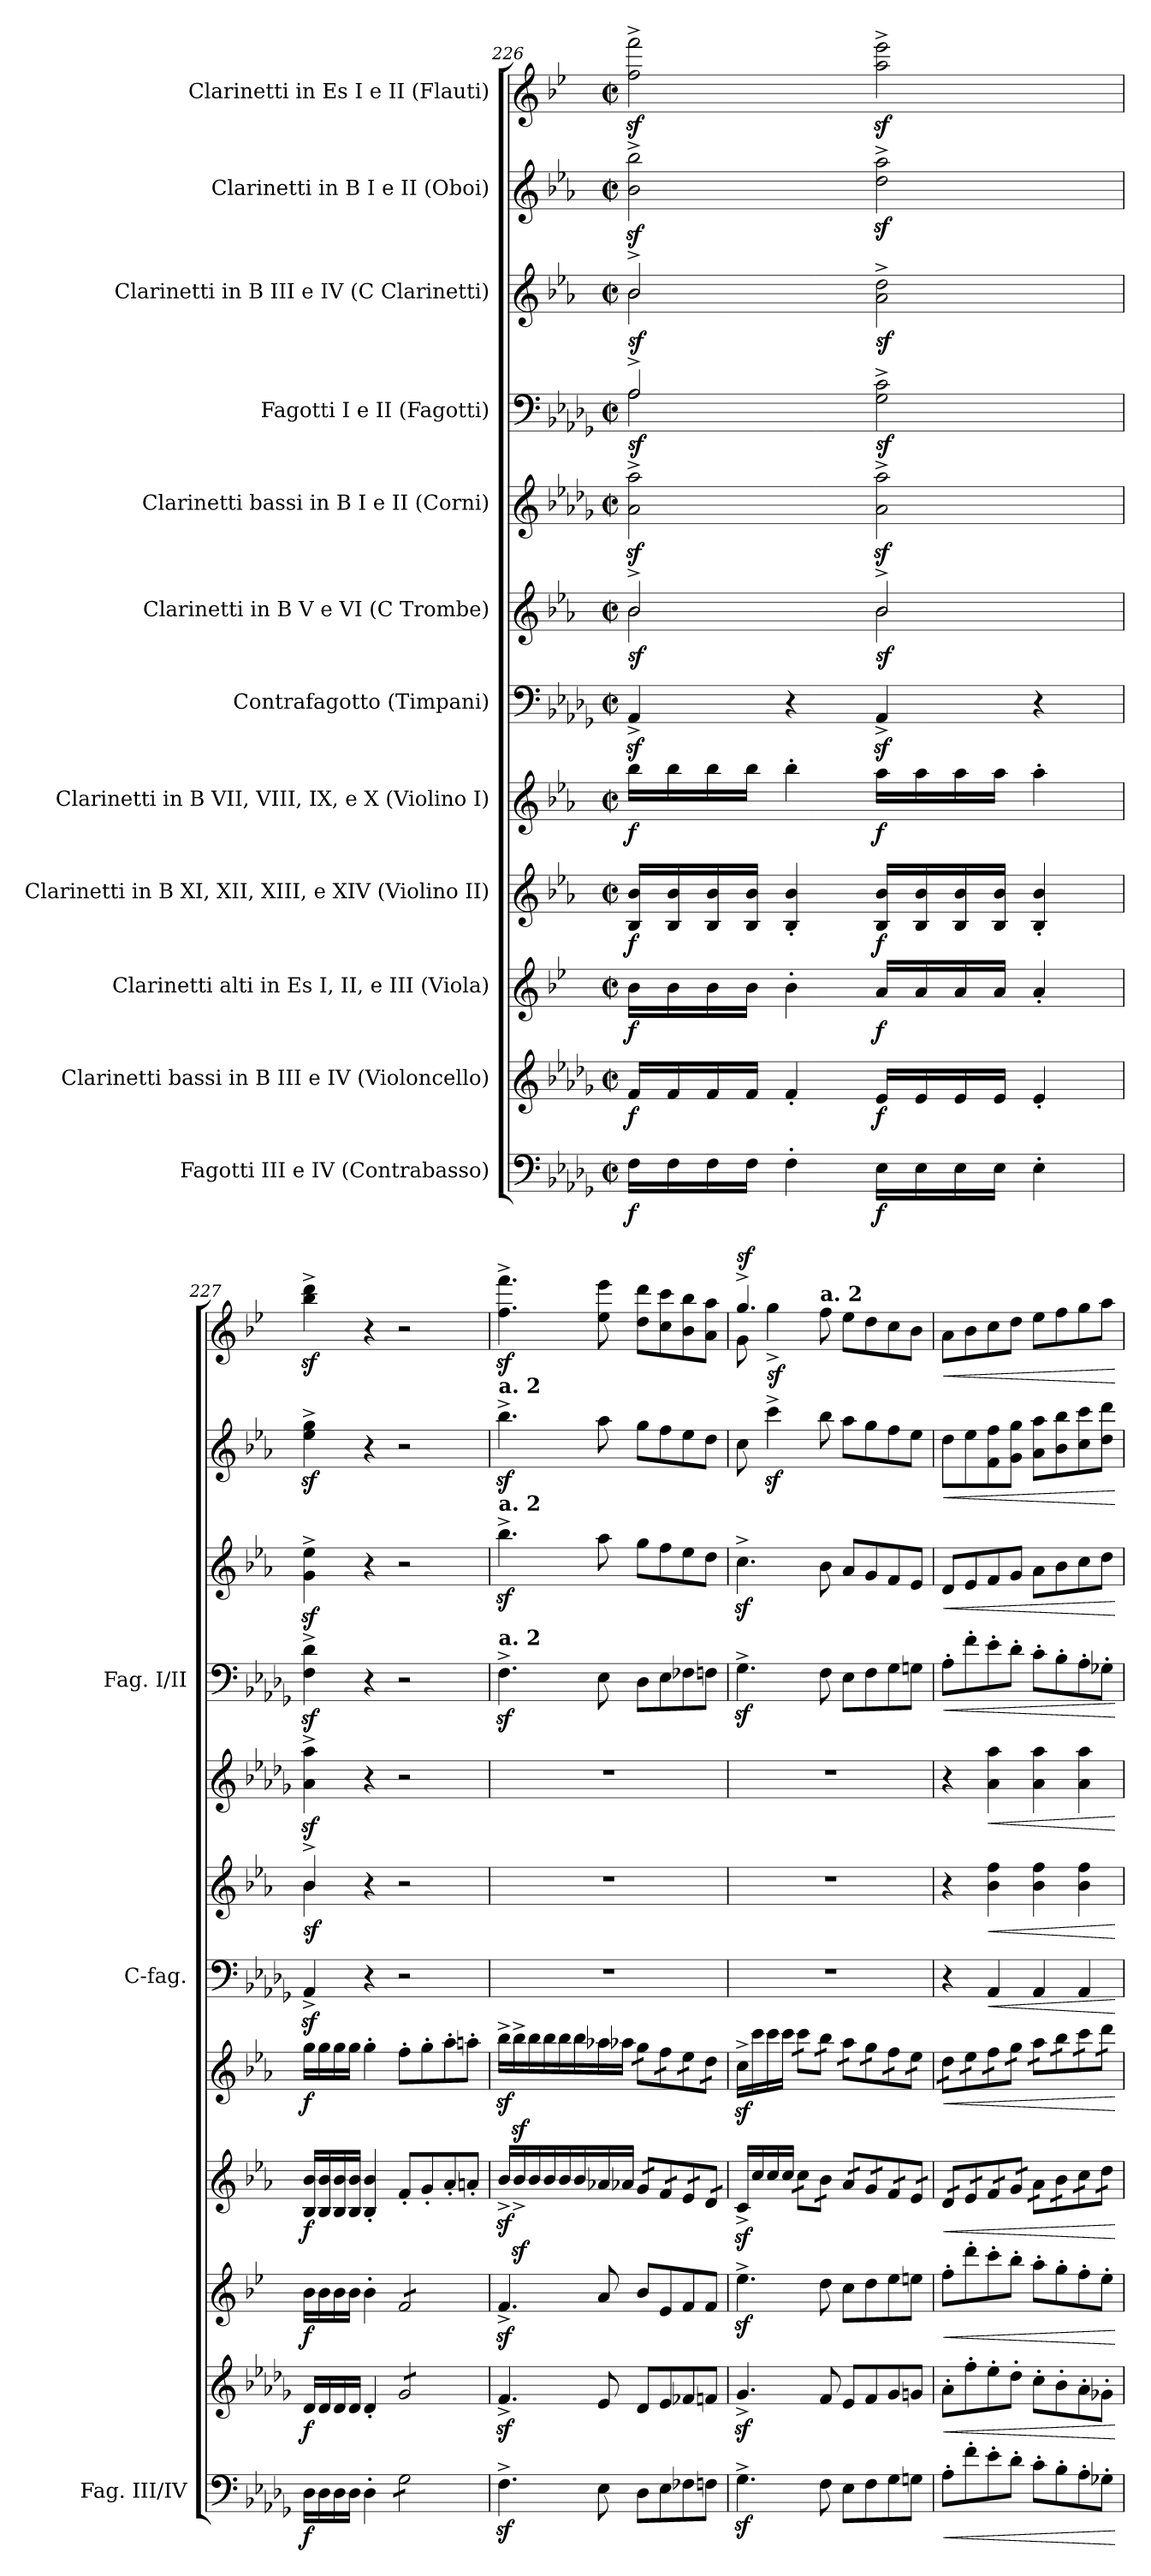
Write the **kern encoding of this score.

**kern	**dynam	**kern	**dynam	**kern	**dynam	**kern	**dynam	**kern	**dynam	**kern	**dynam	**kern	**dynam	**kern	**dynam	**kern	**dynam	**kern	**dynam	**kern	**dynam	**kern	**dynam
*part12	*part12	*part11	*part11	*part10	*part10	*part9	*part9	*part8	*part8	*part7	*part7	*part6	*part6	*part5	*part5	*part4	*part4	*part3	*part3	*part2	*part2	*part1	*part1
*staff12	*staff12	*staff11	*staff11	*staff10	*staff10	*staff9	*staff9	*staff8	*staff8	*staff7	*staff7	*staff6	*staff6	*staff5	*staff5	*staff4	*staff4	*staff3	*staff3	*staff2	*staff2	*staff1	*staff1
*I"Fagotti III e IV (Contrabasso)	*	*I"Clarinetti bassi in B III e IV (Violoncello)	*	*I"Clarinetti alti in Es I, II, e III (Viola)	*	*I"Clarinetti in B XI, XII, XIII, e XIV (Violino II)	*	*I"Clarinetti in B VII, VIII, IX, e X (Violino I)	*	*I"Contrafagotto (Timpani)	*	*I"Clarinetti in B V e VI (C Trombe)	*	*I"Clarinetti bassi in B I e II (Corni)	*	*I"Fagotti I e II (Fagotti)	*	*I"Clarinetti in B III e IV (C Clarinetti)	*	*I"Clarinetti in B I e II (Oboi)	*	*I"Clarinetti in Es I e II (Flauti)	*
*I'Fag. III/IV	*	*	*	*	*	*	*	*	*	*I'C-fag.	*	*	*	*	*	*I'Fag. I/II	*	*	*	*	*	*	*
!!LO:PB:g=z
*clefF4	*	*clefG2	*	*clefG2	*	*clefG2	*	*clefG2	*	*clefF4	*	*clefG2	*	*clefG2	*	*clefF4	*	*clefG2	*	*clefG2	*	*clefG2	*
*	*	*ITrd8c14	*	*ITrd5c9	*	*ITrd1c2	*	*ITrd1c2	*	*ITrd7c12	*	*ITrd1c2	*	*ITrd8c14	*	*	*	*ITrd1c2	*	*ITrd1c2	*	*ITrd-2c-3	*
*k[b-e-a-d-g-]	*	*k[b-e-a-d-g-]	*	*k[b-e-a-d-g-]	*	*k[b-e-a-d-g-]	*	*k[b-e-a-d-g-]	*	*k[b-e-a-d-g-]	*	*k[b-e-a-d-g-]	*	*k[b-e-a-d-g-]	*	*k[b-e-a-d-g-]	*	*k[b-e-a-d-g-]	*	*k[b-e-a-d-g-]	*	*k[b-e-a-d-g-]	*
*M2/2	*	*M2/2	*	*M2/2	*	*M2/2	*	*M2/2	*	*M2/2	*	*M2/2	*	*M2/2	*	*M2/2	*	*M2/2	*	*M2/2	*	*M2/2	*
*met(c|)	*	*met(c|)	*	*met(c|)	*	*met(c|)	*	*met(c|)	*	*met(c|)	*	*met(c|)	*	*met(c|)	*	*met(c|)	*	*met(c|)	*	*met(c|)	*	*met(c|)	*
=226	=226	=226	=226	=226	=226	=226	=226	=226	=226	=226	=226	=226	=226	=226	=226	=226	=226	=226	=226	=226	=226	=226	=226
*	*	*	*	*	*	*	*	*	*	*	*	*^	*	*	*	*^	*	*^	*	*	*	*	*
!	!LO:DY:b	!	!LO:DY:b	!	!LO:DY:b	!	!LO:DY:b	!	!LO:DY:b	!	!	!	!	!LO:DY:b	!	!	!	!	!LO:DY:b	!	!	!LO:DY:b	!	!	!	!
16F\LL	f	16F/LL	f	16d-\LL	f	16A-/ 16a-/LL	f	16aa-\LL	f	4AAA-z<^/	.	2a-^/	2a-\	sf	2A-\z<^ 2a-\z<^	.	2A-^/	2A-\	sf	2a-^/	2a-\	sf	2a-\z<^ 2aa-\z<^	.	2aa-\z<^ 2aaa-\z<^	.
16F\	.	16F/	.	16d-\	.	16A-/ 16a-/	.	16aa-\	.	.	.	.	.	.	.	.	.	.	.	.	.	.	.	.	.	.
16F\	.	16F/	.	16d-\	.	16A-/ 16a-/	.	16aa-\	.	.	.	.	.	.	.	.	.	.	.	.	.	.	.	.	.	.
16F\JJ	.	16F/JJ	.	16d-\JJ	.	16A-/ 16a-/JJ	.	16aa-\JJ	.	.	.	.	.	.	.	.	.	.	.	.	.	.	.	.	.	.
4F'\	.	4F'/	.	4d-'\	.	4A-/' 4a-/'	.	4aa-'\	.	4r	.	.	.	.	.	.	.	.	.	.	.	.	.	.	.	.
!	!LO:DY:b	!	!LO:DY:b	!	!LO:DY:b	!	!LO:DY:b	!	!LO:DY:b	!	!	!	!	!LO:DY:b	!	!	!	!	!LO:DY:b	!	!	!LO:DY:b	!	!	!	!
16E-\LL	f	16E-/LL	f	16c/LL	f	16A-/ 16a-/LL	f	16gg-\LL	f	4AAA-z<^/	.	2a-^/	2a-\	sf	2A-\z<^ 2a-\z<^	.	2G-\^ 2c\^	2ryy	sf	2g-\^ 2cc\^	2ryy	sf	2cc\z<^ 2gg-\z<^	.	2ccc\z<^ 2ggg-\z<^	.
16E-\	.	16E-/	.	16c/	.	16A-/ 16a-/	.	16gg-\	.	.	.	.	.	.	.	.	.	.	.	.	.	.	.	.	.	.
16E-\	.	16E-/	.	16c/	.	16A-/ 16a-/	.	16gg-\	.	.	.	.	.	.	.	.	.	.	.	.	.	.	.	.	.	.
16E-\JJ	.	16E-/JJ	.	16c/JJ	.	16A-/ 16a-/JJ	.	16gg-\JJ	.	.	.	.	.	.	.	.	.	.	.	.	.	.	.	.	.	.
4E-'\	.	4E-'/	.	4c'/	.	4A-/' 4a-/'	.	4gg-'\	.	4r	.	.	.	.	.	.	.	.	.	.	.	.	.	.	.	.
*	*	*	*	*	*	*	*	*	*	*	*	*	*	*	*	*	*v	*v	*	*	*	*	*	*	*	*
*	*	*	*	*	*	*	*	*	*	*	*	*	*	*	*	*	*	*	*v	*v	*	*	*	*	*
=227	=227	=227	=227	=227	=227	=227	=227	=227	=227	=227	=227	=227	=227	=227	=227	=227	=227	=227	=227	=227	=227	=227	=227	=227
!	!LO:DY:b	!	!LO:DY:b	!	!LO:DY:b	!	!LO:DY:b	!	!LO:DY:b	!	!	!	!	!LO:DY:b	!	!	!	!	!	!	!	!	!	!
16D-\LL	f	16D-/LL	f	16d-\LL	f	16A-/ 16a-/LL	f	16ff\LL	f	4AAA-z<^/	.	4a-^/	4a-\	sf	4A-\z<^ 4a-\z<^	.	4F\z<^ 4d-\z<^	.	4f\z<^ 4dd-\z<^	.	4dd-\z<^ 4ff\z<^	.	4ddd-\z<^ 4fff\z<^	.
16D-\	.	16D-/	.	16d-\	.	16A-/ 16a-/	.	16ff\	.	.	.	.	.	.	.	.	.	.	.	.	.	.	.	.
16D-\	.	16D-/	.	16d-\	.	16A-/ 16a-/	.	16ff\	.	.	.	.	.	.	.	.	.	.	.	.	.	.	.	.
16D-\JJ	.	16D-/JJ	.	16d-\JJ	.	16A-/ 16a-/JJ	.	16ff\JJ	.	.	.	.	.	.	.	.	.	.	.	.	.	.	.	.
4D-'\	.	4D-'/	.	4d-'\	.	4A-/' 4a-/'	.	4ff'\	.	4r	.	4r	2.ryy	.	4r	.	4r	.	4r	.	4r	.	4r	.
*tremolo	*	*	*	*	*	*	*	*	*	*	*	*	*	*	*	*	*	*	*	*	*	*	*	*
*	*	*tremolo	*	*	*	*	*	*	*	*	*	*	*	*	*	*	*	*	*	*	*	*	*	*
*	*	*	*	*tremolo	*	*	*	*	*	*	*	*	*	*	*	*	*	*	*	*	*	*	*	*
8G-\L	.	8G-/L	.	8A-/L	.	8e-'/L	.	8ee-'\L	.	2r	.	2r	.	.	2r	.	2r	.	2r	.	2r	.	2r	.
8G-\	.	8G-/	.	8A-/	.	8f'/	.	8ff'\	.	.	.	.	.	.	.	.	.	.	.	.	.	.	.	.
8G-\	.	8G-/	.	8A-/	.	8g-'/	.	8gg-'\	.	.	.	.	.	.	.	.	.	.	.	.	.	.	.	.
8G-\J	.	8G-/J	.	8A-/J	.	8gn'/J	.	8ggn'\J	.	.	.	.	.	.	.	.	.	.	.	.	.	.	.	.
*	*	*	*	*Xtremolo	*	*	*	*	*	*	*	*	*	*	*	*	*	*	*	*	*	*	*	*
*	*	*Xtremolo	*	*	*	*	*	*	*	*	*	*	*	*	*	*	*	*	*	*	*	*	*	*
*Xtremolo	*	*	*	*	*	*	*	*	*	*	*	*	*	*	*	*	*	*	*	*	*	*	*	*
*	*	*	*	*	*	*	*	*	*	*	*	*v	*v	*	*	*	*	*	*	*	*	*	*	*
=228	=228	=228	=228	=228	=228	=228	=228	=228	=228	=228	=228	=228	=228	=228	=228	=228	=228	=228	=228	=228	=228	=228	=228
!	!	!	!	!	!	!	!	!	!	!	!	!	!	!	!	!	!	!	!	!LO:TX:a:B:t=a. 2	!	!	!
!	!	!	!	!	!	!	!	!	!	!	!	!	!	!	!	!	!	!LO:TX:a:B:t=a. 2	!	!	!	!	!
!	!	!	!	!	!	!	!	!	!	!	!	!	!	!	!	!LO:TX:a:B:t=a. 2	!	!	!	!	!	!	!
*	*	*	*	*	*	*tremolo	*	*	*	*	*	*	*	*	*	*	*	*	*	*	*	*	*
*	*	*	*	*	*	*	*	*tremolo	*	*	*	*	*	*	*	*	*	*	*	*	*	*	*
4.Fz<^\	.	4.Fz<^/	.	4.A-z<^/	.	16a-z<^/LL	.	16aa-z<^\LL	.	1r	.	1r	.	1r	.	4.Fz<^\	.	4.aa-z<^\	.	4.aa-z<^\	.	4.aa-\z<^ 4.aaa-\z<^	.
.	.	.	.	.	.	16a-z<^/	.	16aa-z<^\	.	.	.	.	.	.	.	.	.	.	.	.	.	.	.
.	.	.	.	.	.	16a-/	.	16aa-\	.	.	.	.	.	.	.	.	.	.	.	.	.	.	.
.	.	.	.	.	.	16a-/	.	16aa-\	.	.	.	.	.	.	.	.	.	.	.	.	.	.	.
.	.	.	.	.	.	16a-/	.	16aa-\	.	.	.	.	.	.	.	.	.	.	.	.	.	.	.
.	.	.	.	.	.	16a-/	.	16aa-\	.	.	.	.	.	.	.	.	.	.	.	.	.	.	.
8E-\	.	8E-/	.	8c/	.	16g-X/	.	16gg-X\	.	.	.	.	.	.	.	8E-\	.	8gg-\	.	8gg-\	.	8gg-\ 8ggg-\	.
.	.	.	.	.	.	16g-X/JJ	.	16gg-X\JJ	.	.	.	.	.	.	.	.	.	.	.	.	.	.	.
8D-\L	.	8D-/L	.	8d-/L	.	16f/LL	.	16ff\LL	.	.	.	.	.	.	.	8D-\L	.	8ff\L	.	8ff\L	.	8ff\ 8fff\L	.
.	.	.	.	.	.	16f/	.	16ff\	.	.	.	.	.	.	.	.	.	.	.	.	.	.	.
8E-\	.	8E-/	.	8G-/	.	16e-/	.	16ee-\	.	.	.	.	.	.	.	8E-\	.	8ee-\	.	8ee-\	.	8ee-\ 8eee-\	.
.	.	.	.	.	.	16e-/	.	16ee-\	.	.	.	.	.	.	.	.	.	.	.	.	.	.	.
8F-X\	.	8F-X/	.	8A-/	.	16d-/	.	16dd-\	.	.	.	.	.	.	.	8F-X\	.	8dd-\	.	8dd-\	.	8dd-\ 8ddd-\	.
.	.	.	.	.	.	16d-/	.	16dd-\	.	.	.	.	.	.	.	.	.	.	.	.	.	.	.
8Fn\J	.	8Fn/J	.	8A-/J	.	16c/	.	16cc\	.	.	.	.	.	.	.	8Fn\J	.	8cc\J	.	8cc\J	.	8cc\ 8ccc\J	.
.	.	.	.	.	.	16c/JJ	.	16cc\JJ	.	.	.	.	.	.	.	.	.	.	.	.	.	.	.
*	*	*	*	*	*	*	*	*Xtremolo	*	*	*	*	*	*	*	*	*	*	*	*	*	*	*
*	*	*	*	*	*	*Xtremolo	*	*	*	*	*	*	*	*	*	*	*	*	*	*	*	*	*
=229	=229	=229	=229	=229	=229	=229	=229	=229	=229	=229	=229	=229	=229	=229	=229	=229	=229	=229	=229	=229	=229	=229	=229
*	*	*	*	*	*	*	*	*	*	*	*	*	*	*	*	*	*	*	*	*	*	*^	*
!	!	!	!	!	!	!	!	!	!	!	!	!	!	!	!	!	!	!	!	!	!	!	!	!LO:DY:a
4.G-z<^\	.	4.G-z<^/	.	4.g-z<^\	.	16B-z<^/LL	.	16b-z<^\LL	.	1r	.	1r	.	1r	.	4.G-z<^\	.	4.b-z<^\	.	8b-\	.	4.bb-^/	8b-\	sf
.	.	.	.	.	.	16b-/	.	16bb-\	.	.	.	.	.	.	.	.	.	.	.	.	.	.	.	.
!	!	!	!	!	!	!	!	!	!	!	!	!	!	!	!	!	!	!	!	!	!	!	!	!LO:DY:b
.	.	.	.	.	.	16b-/	.	16bb-\	.	.	.	.	.	.	.	.	.	.	.	4bb-z<^\	.	.	4bb-^\	sf
.	.	.	.	.	.	16b-/JJ	.	16bb-\JJ	.	.	.	.	.	.	.	.	.	.	.	.	.	.	.	.
*	*	*	*	*	*	*tremolo	*	*	*	*	*	*	*	*	*	*	*	*	*	*	*	*	*	*
*	*	*	*	*	*	*	*	*tremolo	*	*	*	*	*	*	*	*	*	*	*	*	*	*	*	*
.	.	.	.	.	.	16b-\LL	.	16bb-\LL	.	.	.	.	.	.	.	.	.	.	.	.	.	.	.	.
.	.	.	.	.	.	16b-\	.	16bb-\	.	.	.	.	.	.	.	.	.	.	.	.	.	.	.	.
!	!	!	!	!	!	!	!	!	!	!	!	!	!	!	!	!	!	!	!	!	!	!LO:TX:a:B:t=a. 2	!	!
8F\	.	8F/	.	8f\	.	16a-\	.	16aa-\	.	.	.	.	.	.	.	8F\	.	8a-\	.	8aa-\	.	8aa-\	2ryy	.
.	.	.	.	.	.	16a-\JJ	.	16aa-\JJ	.	.	.	.	.	.	.	.	.	.	.	.	.	.	.	.
8E-\L	.	8E-/L	.	8e-\L	.	16g-/LL	.	16gg-\LL	.	.	.	.	.	.	.	8E-\L	.	8g-/L	.	8gg-\L	.	8gg-\L	.	.
.	.	.	.	.	.	16g-/	.	16gg-\	.	.	.	.	.	.	.	.	.	.	.	.	.	.	.	.
8F\	.	8F/	.	8f\	.	16f/	.	16ff\	.	.	.	.	.	.	.	8F\	.	8f/	.	8ff\	.	8ff\	.	.
.	.	.	.	.	.	16f/	.	16ff\	.	.	.	.	.	.	.	.	.	.	.	.	.	.	.	.
8G-\	.	8G-/	.	8g-\	.	16e-/	.	16ee-\	.	.	.	.	.	.	.	8G-\	.	8e-/	.	8ee-\	.	8ee-\	.	.
.	.	.	.	.	.	16e-/	.	16ee-\	.	.	.	.	.	.	.	.	.	.	.	.	.	.	.	.
8Gn\J	.	8Gn/J	.	8gn\J	.	16d-/	.	16dd-\	.	.	.	.	.	.	.	8Gn\J	.	8d-/J	.	8dd-\J	.	8dd-\J	8ryy	.
.	.	.	.	.	.	16d-/JJ	.	16dd-\JJ	.	.	.	.	.	.	.	.	.	.	.	.	.	.	.	.
=230	=230	=230	=230	=230	=230	=230	=230	=230	=230	=230	=230	=230	=230	=230	=230	=230	=230	=230	=230	=230	=230	=230	=230	=230
!	!LO:HP:b	!	!LO:HP:b	!	!LO:HP:b	!	!LO:HP:b	!	!LO:HP:b	!	!	!	!	!	!	!	!LO:HP:b	!	!LO:HP:b	!	!LO:HP:b	!	!	!LO:HP:b
*	*	*	*	*	*	*	*	*	*	*	*	*	*	*	*	*	*	*	*	*	*	*v	*v	*
8A-'\L	<	8A-'\L	<	8a-'\L	<	16c/LL	<	16cc\LL	<	4r	.	4r	.	4r	.	8A-'\L	<	8c/L	<	8cc\L	<	8cc\L	<
.	.	.	.	.	.	16c/	.	16cc\	.	.	.	.	.	.	.	.	.	.	.	.	.	.	.
8f'\	.	8f'\	.	8ff'\	.	16d-/	.	16dd-\	.	.	.	.	.	.	.	8f'\	.	8d-/	.	8dd-\	.	8dd-\	.
.	.	.	.	.	.	16d-/	.	16dd-\	.	.	.	.	.	.	.	.	.	.	.	.	.	.	.
!	!	!	!	!	!	!	!	!	!	!	!LO:HP:b	!	!LO:HP:b	!	!LO:HP:b	!	!	!	!	!	!	!	!
8e-'\	.	8e-'\	.	8ee-'\	.	16e-/	.	16ee-\	.	4AAA-/	<	4a-\ 4ee-\	<	4A-\ 4a-\	<	8e-'\	.	8e-/	.	8e-\ 8ee-\	.	8ee-\	.
.	.	.	.	.	.	16e-/	.	16ee-\	.	.	.	.	.	.	.	.	.	.	.	.	.	.	.
8d-'\J	.	8d-'\J	.	8dd-'\J	.	16f/	.	16ff\	.	.	.	.	.	.	.	8d-'\J	.	8f/J	.	8f\ 8ff\J	.	8ff\J	.
.	.	.	.	.	.	16f/JJ	.	16ff\JJ	.	.	.	.	.	.	.	.	.	.	.	.	.	.	.
8c'\L	.	8c'\L	.	8cc'\L	.	16g-\LL	.	16gg-\LL	.	4AAA-/	.	4a-\ 4ee-\	.	4A-\ 4a-\	.	8c'\L	.	8g-\L	.	8g-\ 8gg-\L	.	8gg-\L	.
.	.	.	.	.	.	16g-\	.	16gg-\	.	.	.	.	.	.	.	.	.	.	.	.	.	.	.
8B-'\	.	8B-'\	.	8b-'\	.	16a-\	.	16aa-\	.	.	.	.	.	.	.	8B-'\	.	8a-\	.	8a-\ 8aa-\	.	8aa-\	.
.	.	.	.	.	.	16a-\	.	16aa-\	.	.	.	.	.	.	.	.	.	.	.	.	.	.	.
8A-'\	.	8A-'\	.	8a-'\	.	16b-\	.	16bb-\	.	4AAA-/	.	4a-\ 4ee-\	.	4A-\ 4a-\	.	8A-'\	.	8b-\	.	8b-\ 8bb-\	.	8bb-\	.
.	.	.	.	.	.	16b-\	.	16bb-\	.	.	.	.	.	.	.	.	.	.	.	.	.	.	.
8G-X'\J	.	8G-X'\J	.	8g-'\J	.	16cc\	.	16ccc\	.	.	.	.	.	.	.	8G-X'\J	.	8cc\J	.	8cc\ 8ccc\J	.	8ccc\J	.
.	.	.	.	.	.	16cc\JJ	.	16ccc\JJ	.	.	.	.	.	.	.	.	.	.	.	.	.	.	.
*	*	*	*	*	*	*	*	*Xtremolo	*	*	*	*	*	*	*	*	*	*	*	*	*	*	*
*	*	*	*	*	*	*Xtremolo	*	*	*	*	*	*	*	*	*	*	*	*	*	*	*	*	*
.	[	.	[	.	[	.	[	.	[	.	[	.	[	.	[	.	[	.	[	.	[	.	[
=	=	=	=	=	=	=	=	=	=	=	=	=	=	=	=	=	=	=	=	=	=	=	=
*-	*-	*-	*-	*-	*-	*-	*-	*-	*-	*-	*-	*-	*-	*-	*-	*-	*-	*-	*-	*-	*-	*-	*-
